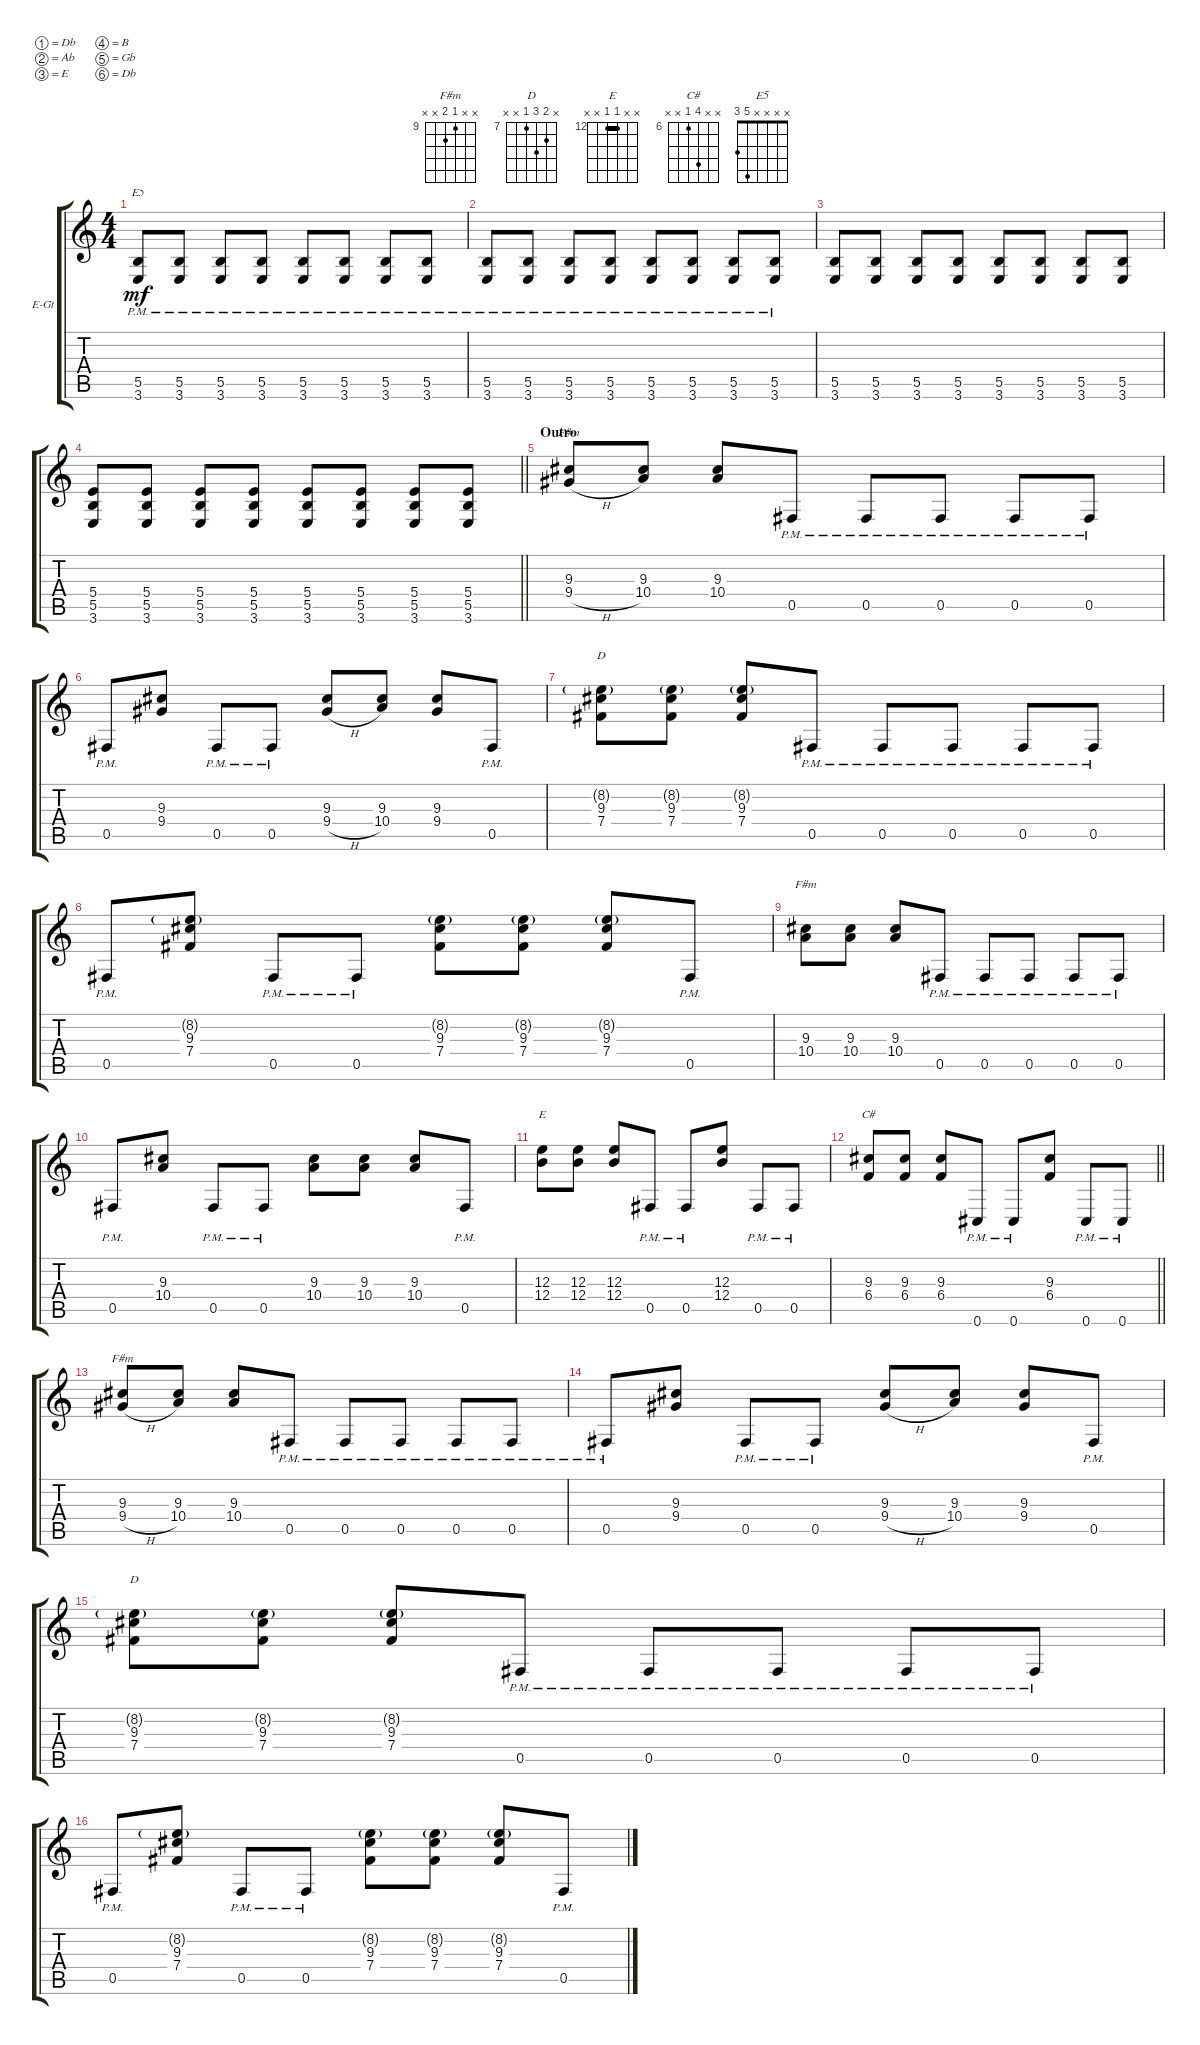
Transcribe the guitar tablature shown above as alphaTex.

\bracketExtendMode groupsimilarinstruments
\firstSystemTrackNameOrientation horizontal
\otherSystemsTrackNameOrientation horizontal
\track ("Electric Guitar 2" "E-Gt") {instrument distortionguitar}
\staff {score tabs}
\tuning (Db4 Ab3 E3 B2 Gb2 Db2)
\chord ("F#m" x x 9 9 x x) {firstfret 9 barre 9}
\chord ("D" x 8 9 7 x x) {firstfret 7}
\chord ("F#m" x x 9 10 x x) {firstfret 9}
\chord ("E" x x 12 12 x x) {firstfret 12 barre 12}
\chord ("C#" x x 9 6 x x) {firstfret 6}
\chord ("E5" x x x x 5 3)
\ts (4 4)
\tempo (184 hide)
\clef g2
\ks c
(5.5{pm} 3.6{pm}).8{ch "E5" dy mf} (5.5{pm} 3.6{pm}).8 (5.5{pm} 3.6{pm}).8 (5.5{pm} 3.6{pm}).8 (5.5{pm} 3.6{pm}).8 (5.5{pm} 3.6{pm}).8 (5.5{pm} 3.6{pm}).8 (5.5{pm} 3.6{pm}).8 |
(5.5{pm} 3.6{pm}).8 (5.5{pm} 3.6{pm}).8 (5.5{pm} 3.6{pm}).8 (5.5{pm} 3.6{pm}).8 (5.5{pm} 3.6{pm}).8 (5.5{pm} 3.6{pm}).8 (5.5{pm} 3.6{pm}).8 (5.5{pm} 3.6{pm}).8 |
(5.5 3.6).8 (5.5 3.6).8 (5.5 3.6).8 (5.5 3.6).8 (5.5 3.6).8 (5.5 3.6).8 (5.5 3.6).8 (5.5 3.6).8 |
\barLineRight lightlight
(5.4 5.5 3.6).8 (5.4 5.5 3.6).8 (5.4 5.5 3.6).8 (5.4 5.5 3.6).8 (5.4 5.5 3.6).8 (5.4 5.5 3.6).8 (5.4 5.5 3.6).8 (5.4 5.5 3.6).8 |
\section ("" "Outro")
(9.3 9.4{h}).8{ch "F#m"} (9.3 10.4).8 (9.3 10.4).8 0.5{pm}.8 0.5{pm}.8 0.5{pm}.8 0.5{pm}.8 0.5{pm}.8 |
0.5{pm}.8 (9.3 9.4).8 0.5{pm}.8 0.5{pm}.8 (9.3 9.4{h}).8 (9.3 10.4).8 (9.3 9.4).8 0.5{pm}.8 |
(8.2{g} 9.3 7.4).8{ch "D"} (8.2{g} 9.3 7.4).8 (8.2{g} 9.3 7.4).8 0.5{pm}.8 0.5{pm}.8 0.5{pm}.8 0.5{pm}.8 0.5{pm}.8 |
0.5{pm}.8 (8.2{g} 9.3 7.4).8 0.5{pm}.8 0.5{pm}.8 (8.2{g} 9.3 7.4).8 (8.2{g} 9.3 7.4).8 (8.2{g} 9.3 7.4).8 0.5{pm}.8 |
(9.3 10.4).8{ch "F#m"} (9.3 10.4).8 (9.3 10.4).8 0.5{pm}.8 0.5{pm}.8 0.5{pm}.8 0.5{pm}.8 0.5{pm}.8 |
0.5{pm}.8 (9.3 10.4).8 0.5{pm}.8 0.5{pm}.8 (9.3 10.4).8 (9.3 10.4).8 (9.3 10.4).8 0.5{pm}.8 |
(12.3 12.4).8{ch "E"} (12.3 12.4).8 (12.3 12.4).8 0.5{pm}.8 0.5{pm}.8 (12.3 12.4).8 0.5{pm}.8 0.5{pm}.8 |
\barLineRight lightlight
(9.3 6.4).8{ch "C#"} (9.3 6.4).8 (9.3 6.4).8 0.6{pm}.8 0.6{pm}.8 (9.3 6.4).8 0.6{pm}.8 0.6{pm}.8 |
(9.3 9.4{h}).8{ch "F#m"} (9.3 10.4).8 (9.3 10.4).8 0.5{pm}.8 0.5{pm}.8 0.5{pm}.8 0.5{pm}.8 0.5{pm}.8 |
0.5{pm}.8 (9.3 9.4).8 0.5{pm}.8 0.5{pm}.8 (9.3 9.4{h}).8 (9.3 10.4).8 (9.3 9.4).8 0.5{pm}.8 |
(8.2{g} 9.3 7.4).8{ch "D"} (8.2{g} 9.3 7.4).8 (8.2{g} 9.3 7.4).8 0.5{pm}.8 0.5{pm}.8 0.5{pm}.8 0.5{pm}.8 0.5{pm}.8 |
0.5{pm}.8 (8.2{g} 9.3 7.4).8 0.5{pm}.8 0.5{pm}.8 (8.2{g} 9.3 7.4).8 (8.2{g} 9.3 7.4).8 (8.2{g} 9.3 7.4).8 0.5{pm}.8
